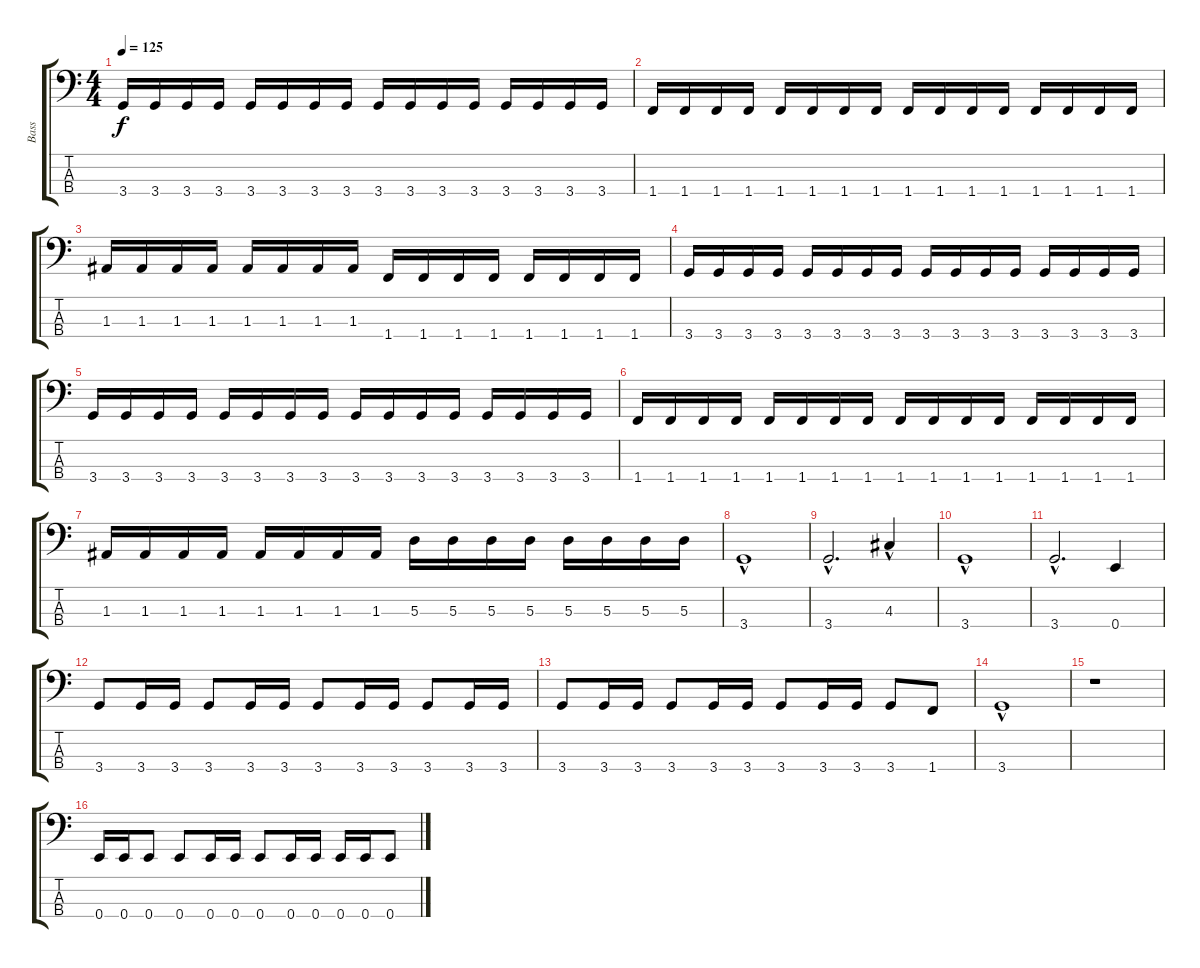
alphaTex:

\track ("Bass" "Bass") {instrument electricbasspick}
\staff {score tabs}
\tuning (G2 D2 A1 E1) {hide}
\ts (4 4)
\tempo 125
\clef f4
\ks c
3.4.16{dy f} 3.4.16 3.4.16 3.4.16 3.4.16 3.4.16 3.4.16 3.4.16 3.4.16 3.4.16 3.4.16 3.4.16 3.4.16 3.4.16 3.4.16 3.4.16 |
1.4.16 1.4.16 1.4.16 1.4.16 1.4.16 1.4.16 1.4.16 1.4.16 1.4.16 1.4.16 1.4.16 1.4.16 1.4.16 1.4.16 1.4.16 1.4.16 |
1.3.16 1.3.16 1.3.16 1.3.16 1.3.16 1.3.16 1.3.16 1.3.16 1.4.16 1.4.16 1.4.16 1.4.16 1.4.16 1.4.16 1.4.16 1.4.16 |
3.4.16 3.4.16 3.4.16 3.4.16 3.4.16 3.4.16 3.4.16 3.4.16 3.4.16 3.4.16 3.4.16 3.4.16 3.4.16 3.4.16 3.4.16 3.4.16 |
3.4.16 3.4.16 3.4.16 3.4.16 3.4.16 3.4.16 3.4.16 3.4.16 3.4.16 3.4.16 3.4.16 3.4.16 3.4.16 3.4.16 3.4.16 3.4.16 |
1.4.16 1.4.16 1.4.16 1.4.16 1.4.16 1.4.16 1.4.16 1.4.16 1.4.16 1.4.16 1.4.16 1.4.16 1.4.16 1.4.16 1.4.16 1.4.16 |
1.3.16 1.3.16 1.3.16 1.3.16 1.3.16 1.3.16 1.3.16 1.3.16 5.3.16 5.3.16 5.3.16 5.3.16 5.3.16 5.3.16 5.3.16 5.3.16 |
3.4{hac}.1 |
3.4{hac}.2{d} 4.3{hac}.4 |
3.4{hac}.1 |
3.4{hac}.2{d} 0.4.4 |
3.4.8 3.4.16 3.4.16 3.4.8 3.4.16 3.4.16 3.4.8 3.4.16 3.4.16 3.4.8 3.4.16 3.4.16 |
3.4.8 3.4.16 3.4.16 3.4.8 3.4.16 3.4.16 3.4.8 3.4.16 3.4.16 3.4.8 1.4.8 |
3.4{hac}.1 |
r.1 |
0.4.16 0.4.16 0.4.8 0.4.8 0.4.16 0.4.16 0.4.8 0.4.16 0.4.16 0.4.16 0.4.16 0.4.8
